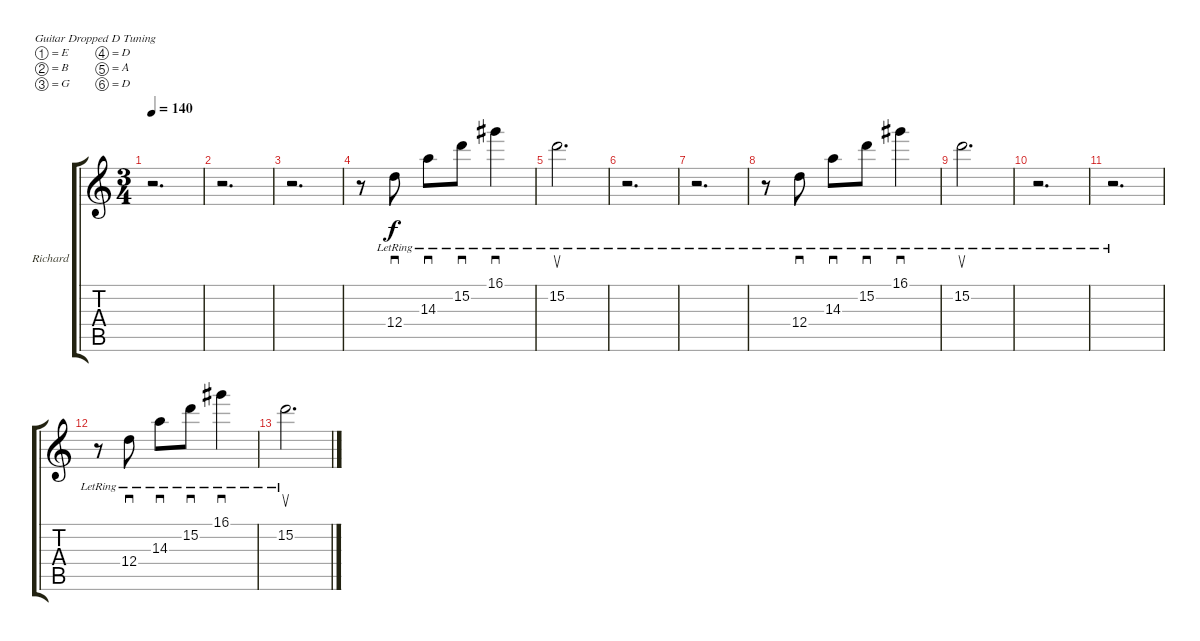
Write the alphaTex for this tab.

\bracketExtendMode groupsimilarinstruments
\firstSystemTrackNameOrientation horizontal
\otherSystemsTrackNameOrientation horizontal
\track ("Richard Z. Kruspe" "Richard") {instrument electricguitarclean}
\staff {score tabs}
\tuning (E4 B3 G3 D3 A2 D2)
\ts (3 4)
\tempo 140
\clef g2
\scale
0.333333
\ks c
r.2{d dy f} |
r.2{d} |
r.2{d} |
r.8 12.4{lr}.8{sd} 14.3{lr}.8{sd} 15.2{lr}.8{sd} 16.1{lr}.4{sd} |
15.2{lr}.2{d su} |
r.2{d} |
r.2{d} |
r.8 12.4{lr}.8{sd} 14.3{lr}.8{sd} 15.2{lr}.8{sd} 16.1{lr}.4{sd} |
15.2{lr}.2{d su} |
r.2{d} |
r.2{d} |
r.8 12.4{lr}.8{sd} 14.3{lr}.8{sd} 15.2{lr}.8{sd} 16.1{lr}.4{sd} |
15.2{lr}.2{d su}
